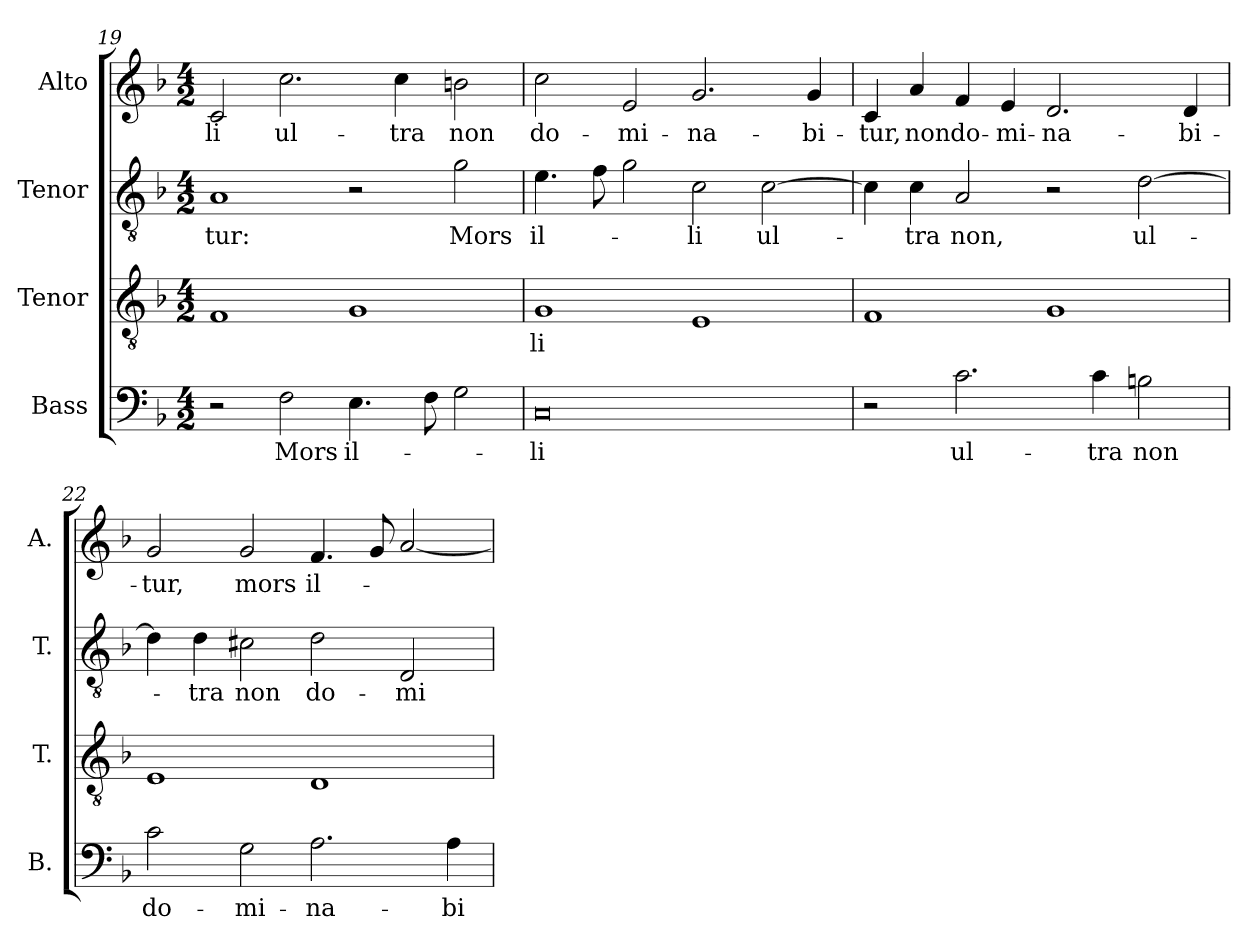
**kern	**text	**kern	**text	**kern	**text	**kern	**text
*part4	*part4	*part3	*part3	*part2	*part2	*part1	*part1
*staff4	*staff4	*staff3	*staff3	*staff2	*staff2	*staff1	*staff1
*I"Bass	*	*I"Tenor	*	*I"Tenor	*	*I"Alto	*
*I'B.	*	*I'T.	*	*I'T.	*	*I'A.	*
*clefF4	*	*clefGv2	*	*clefGv2	*	*clefG2	*
*	*	*ITrd7c12	*	*ITrd7c12	*	*	*
*k[b-]	*	*k[b-]	*	*k[b-]	*	*k[b-]	*
*F:	*	*F:	*	*F:	*	*F:	*
*M4/2	*	*M4/2	*	*M4/2	*	*M4/2	*
=19	=19	=19	=19	=19	=19	=19	=19
!	!	!	!	!	!LO:LY:b:color=#000000	!	!
!	!	!	!	!	!	!	!LO:LY:b:color=#000000
2r	.	1FFi	.	1AAi	-tur:	2ci/	-li
!	!LO:LY:b:color=#000000	!	!	!	!	!	!
!	!	!	!	!	!	!	!LO:LY:b:color=#000000
2Fi\	Mors	.	.	.	.	2.cci\	ul-
!	!LO:LY:b:color=#000000	!	!	!	!	!	!
4.Ei\	il-	1GGi	.	2r	.	.	.
!	!	!	!	!	!	!	!LO:LY:b:color=#000000
.	.	.	.	.	.	4cci\	-tra
8Fi\	.	.	.	.	.	.	.
!	!	!	!	!	!LO:LY:b:color=#000000	!	!
!	!	!	!	!	!	!	!LO:LY:b:color=#000000
2Gi\	.	.	.	2Gi\	Mors	2bni\	non
=20	=20	=20	=20	=20	=20	=20	=20
!	!LO:LY:b:color=#000000	!	!	!	!	!	!
!	!	!	!LO:LY:b:color=#000000	!	!	!	!
!	!	!	!	!	!LO:LY:b:color=#000000	!	!
!	!	!	!	!	!	!	!LO:LY:b:color=#000000
0Ci	-li	1GGi	-li	4.Ei\	il-	2cci\	do-
.	.	.	.	8Fi\	.	.	.
!	!	!	!	!	!	!	!LO:LY:b:color=#000000
.	.	.	.	2Gi\	.	2ei/	-mi-
!	!	!	!	!	!LO:LY:b:color=#000000	!	!
!	!	!	!	!	!	!	!LO:LY:b:color=#000000
.	.	1EEi	.	2Ci\	-li	2.gi/	-na-
!	!	!	!	!	!LO:LY:b:color=#000000	!	!
.	.	.	.	[2Ci\	ul-	.	.
!	!	!	!	!	!	!	!LO:LY:b:color=#000000
.	.	.	.	.	.	4gi/	-bi-
=21	=21	=21	=21	=21	=21	=21	=21
!	!	!	!	!	!	!	!LO:LY:b:color=#000000
2r	.	1FFi	.	4Ci\]	.	4ci/	-tur,
!	!	!	!	!	!LO:LY:b:color=#000000	!	!
!	!	!	!	!	!	!	!LO:LY:b:color=#000000
.	.	.	.	4Ci\	-tra	4ai/	non
!	!LO:LY:b:color=#000000	!	!	!	!	!	!
!	!	!	!	!	!LO:LY:b:color=#000000	!	!
!	!	!	!	!	!	!	!LO:LY:b:color=#000000
2.ci\	ul-	.	.	2AAi/	non,	4fi/	do-
!	!	!	!	!	!	!	!LO:LY:b:color=#000000
.	.	.	.	.	.	4ei/	-mi-
!	!	!	!	!	!	!	!LO:LY:b:color=#000000
.	.	1GGi	.	2r	.	2.di/	-na-
!	!LO:LY:b:color=#000000	!	!	!	!	!	!
4ci\	-tra	.	.	.	.	.	.
!	!LO:LY:b:color=#000000	!	!	!	!	!	!
!	!	!	!	!	!LO:LY:b:color=#000000	!	!
2Bni\	non	.	.	[2Di\	ul-	.	.
!	!	!	!	!	!	!	!LO:LY:b:color=#000000
.	.	.	.	.	.	4di/	-bi-
!!LO:LB:g=z
=22	=22	=22	=22	=22	=22	=22	=22
!	!LO:LY:b:color=#000000	!	!	!	!	!	!
!	!	!	!	!	!	!	!LO:LY:b:color=#000000
2ci\	do-	1EEi	.	4Di\]	.	2gi/	-tur,
!	!	!	!	!	!LO:LY:b:color=#000000	!	!
.	.	.	.	4Di\	-tra	.	.
!	!LO:LY:b:color=#000000	!	!	!	!	!	!
!	!	!	!	!	!LO:LY:b:color=#000000	!	!
!	!	!	!	!	!	!	!LO:LY:b:color=#000000
2Gi\	-mi-	.	.	2C#Xi\	non	2gi/	mors
!	!LO:LY:b:color=#000000	!	!	!	!	!	!
!	!	!	!	!	!LO:LY:b:color=#000000	!	!
!	!	!	!	!	!	!	!LO:LY:b:color=#000000
2.Ai\	-na-	1DDi	.	2Di\	do-	4.fi/	il-
.	.	.	.	.	.	8gi/	.
!	!	!	!	!	!LO:LY:b:color=#000000	!	!
.	.	.	.	2DDi/	-mi-	[2ai/	.
!	!LO:LY:b:color=#000000	!	!	!	!	!	!
4Ai\	-bi-	.	.	.	.	.	.
=	=	=	=	=	=	=	=
*-	*-	*-	*-	*-	*-	*-	*-
